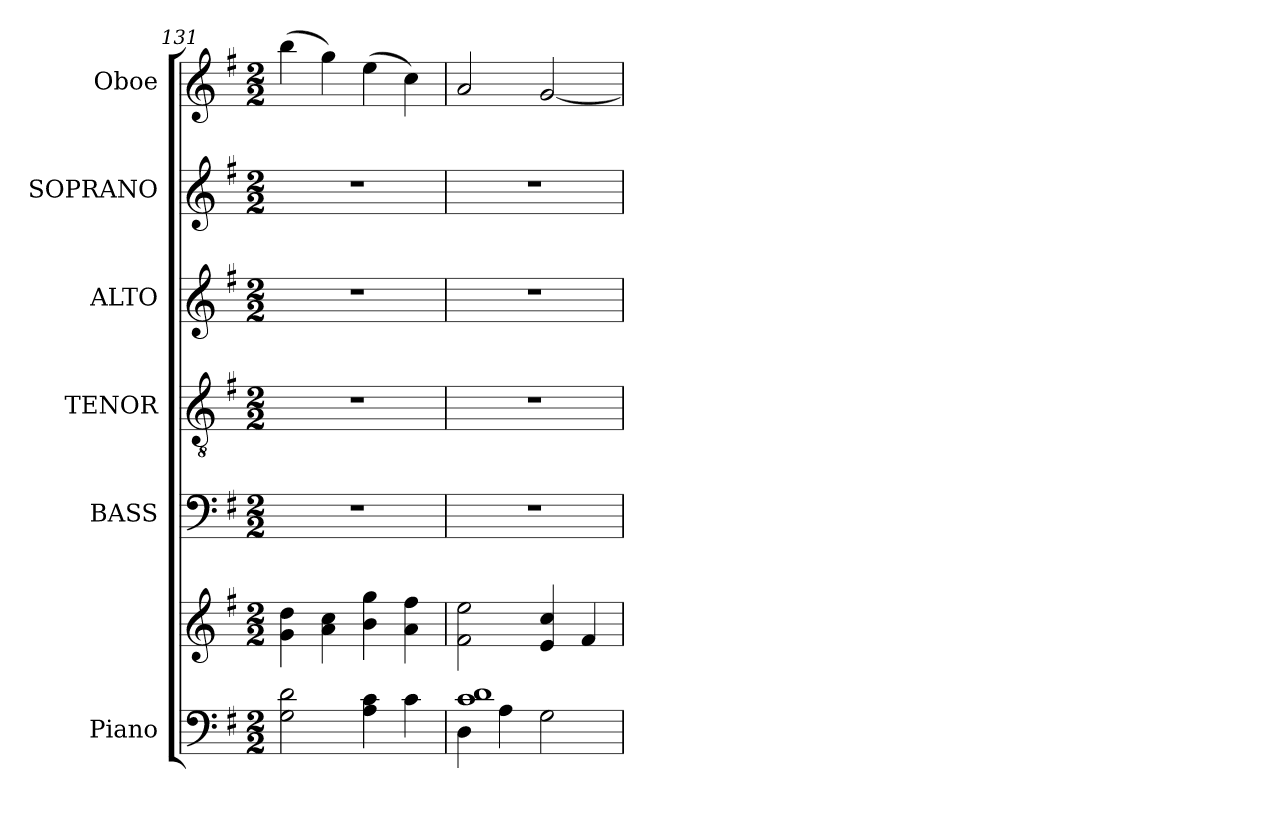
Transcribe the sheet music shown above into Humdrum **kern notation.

**kern	**kern	**kern	**kern	**kern	**kern	**kern
*part6	*part6	*part5	*part4	*part3	*part2	*part1
*staff7	*staff6	*staff5	*staff4	*staff3	*staff2	*staff1
*I"Piano	*	*I"BASS	*I"TENOR	*I"ALTO	*I"SOPRANO	*I"Oboe
*I'Pno.	*	*I'B.	*I'T.	*I'A.	*I'S.	*I'Ob.
*clefF4	*clefG2	*clefF4	*clefGv2	*clefG2	*clefG2	*clefG2
*	*	*	*ITrd7c12	*	*	*
*k[f#]	*k[f#]	*k[f#]	*k[f#]	*k[f#]	*k[f#]	*k[f#]
*G:	*G:	*G:	*G:	*G:	*G:	*G:
*M2/2	*M2/2	*M2/2	*M2/2	*M2/2	*M2/2	*M2/2
=131	=131	=131	=131	=131	=131	=131
2Gi\ 2di	4gi\ 4ddi	1r	1r	1r	1r	(4bbi\
.	4ai\ 4cci	.	.	.	.	4ggi\)
4Ai\ 4ci	4bi\ 4ggi	.	.	.	.	(4eei\
4ci\	4ai\ 4ff#i	.	.	.	.	4cci\)
=132	=132	=132	=132	=132	=132	=132
*^	*	*	*	*	*	*
1ci 1di	4Di\	2f#i\ 2eei	1r	1r	1r	1r	2ai/
.	4Ai\	.	.	.	.	.	.
.	2Gi\	4ei/ 4cci	.	.	.	.	[2gi/
.	.	4f#i/	.	.	.	.	.
*v	*v	*	*	*	*	*	*
=	=	=	=	=	=	=
*-	*-	*-	*-	*-	*-	*-
